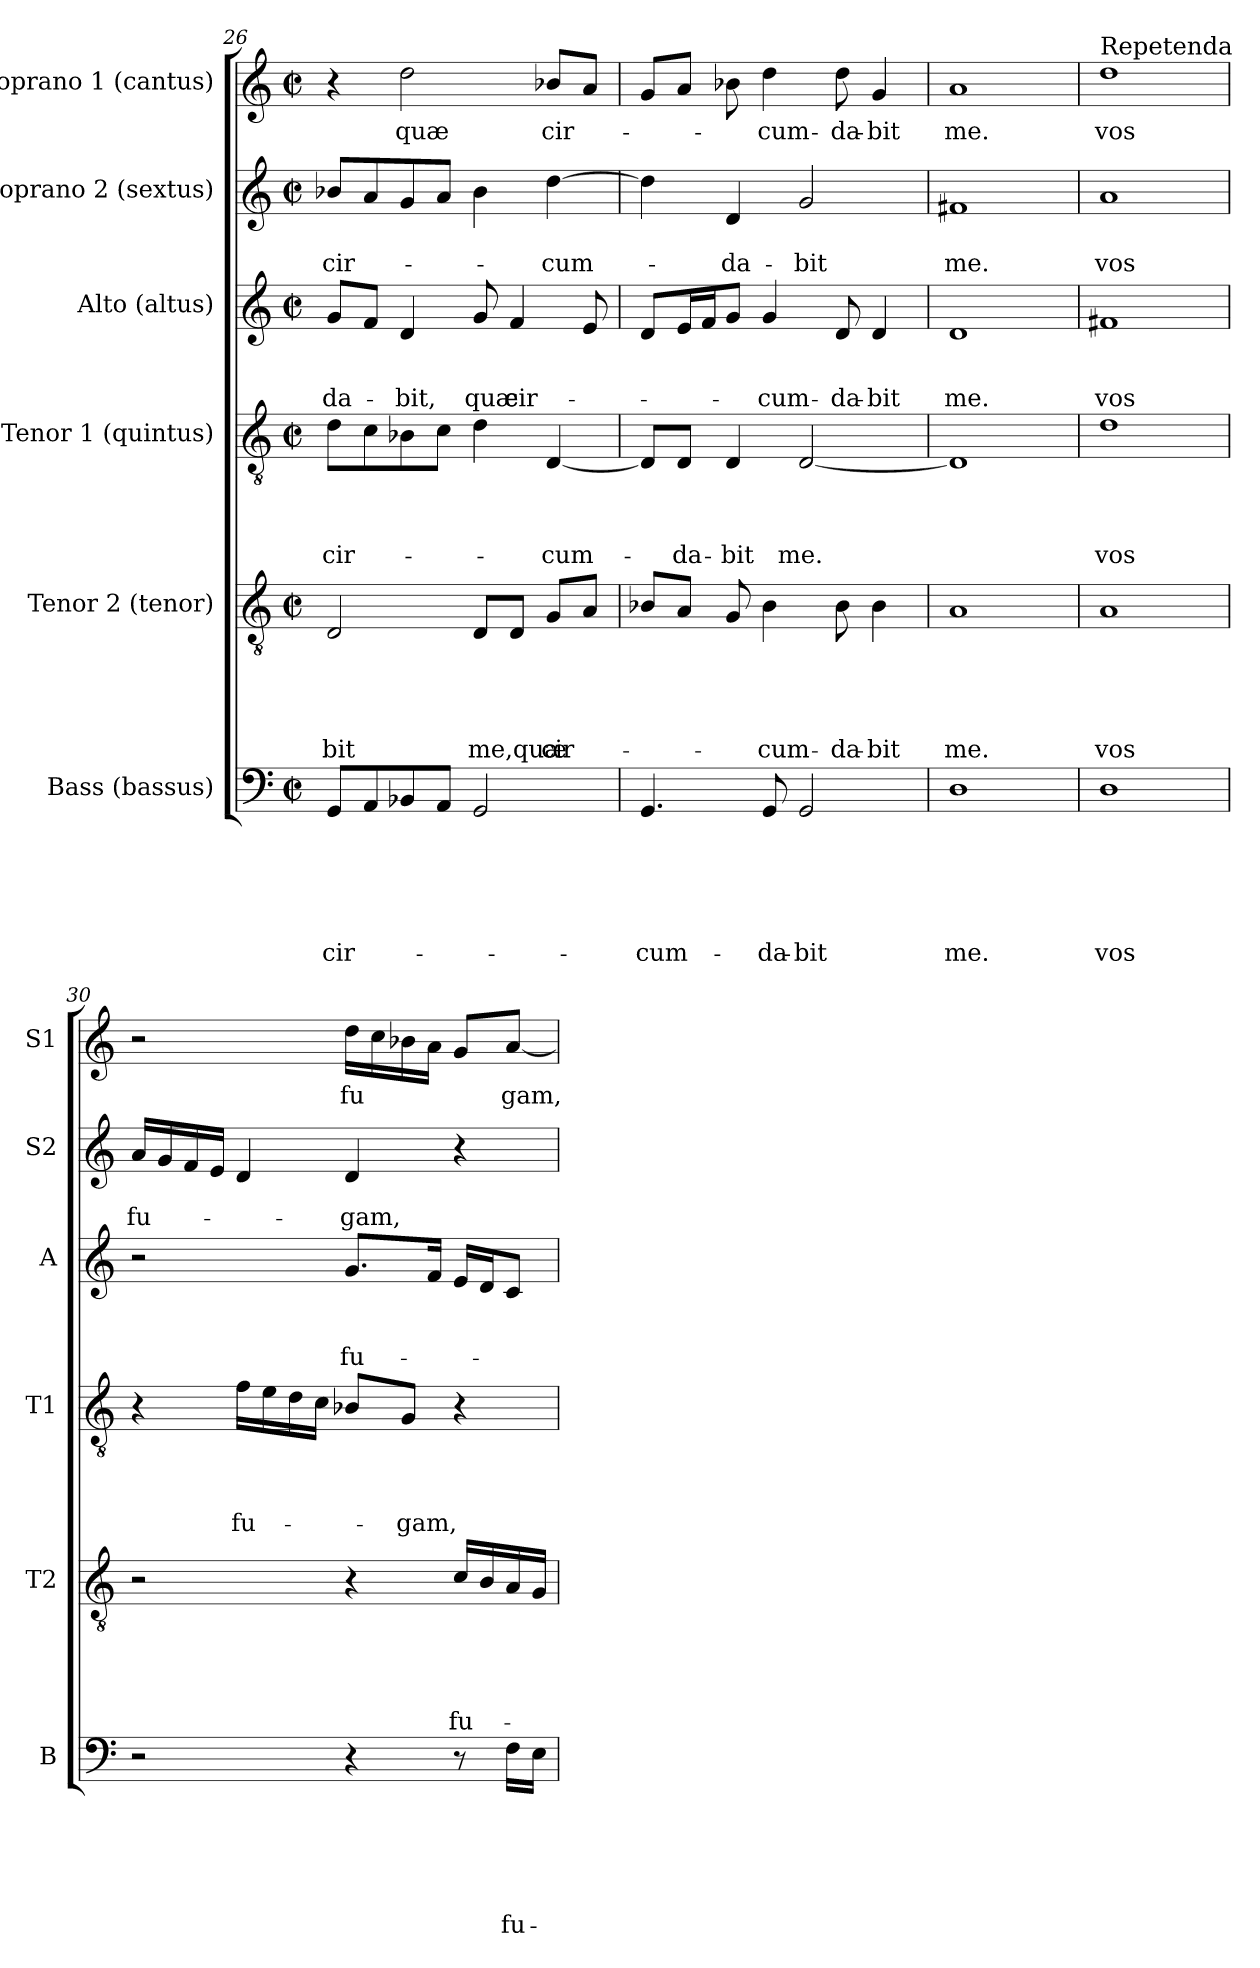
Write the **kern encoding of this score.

**kern	**text	**text	**text	**text	**text	**text	**kern	**text	**text	**text	**text	**text	**kern	**text	**text	**text	**text	**kern	**text	**text	**text	**kern	**text	**text	**kern	**text
*part6	*part6	*part6	*part6	*part6	*part6	*part6	*part5	*part5	*part5	*part5	*part5	*part5	*part4	*part4	*part4	*part4	*part4	*part3	*part3	*part3	*part3	*part2	*part2	*part2	*part1	*part1
*staff6	*staff6	*staff6	*staff6	*staff6	*staff6	*staff6	*staff5	*staff5	*staff5	*staff5	*staff5	*staff5	*staff4	*staff4	*staff4	*staff4	*staff4	*staff3	*staff3	*staff3	*staff3	*staff2	*staff2	*staff2	*staff1	*staff1
*I"Bass (bassus)	*	*	*	*	*	*	*I"Tenor 2 (tenor)	*	*	*	*	*	*I"Tenor 1 (quintus)	*	*	*	*	*I"Alto (altus)	*	*	*	*I"Soprano 2 (sextus)	*	*	*I"Soprano 1 (cantus)	*
*I'B	*	*	*	*	*	*	*I'T2	*	*	*	*	*	*I'T1	*	*	*	*	*I'A	*	*	*	*I'S2	*	*	*I'S1	*
*clefF4	*	*	*	*	*	*	*clefGv2	*	*	*	*	*	*clefGv2	*	*	*	*	*clefG2	*	*	*	*clefG2	*	*	*clefG2	*
*k[]	*	*	*	*	*	*	*k[]	*	*	*	*	*	*k[]	*	*	*	*	*k[]	*	*	*	*k[]	*	*	*k[]	*
*C:	*	*	*	*	*	*	*C:	*	*	*	*	*	*C:	*	*	*	*	*C:	*	*	*	*C:	*	*	*C:	*
*M2/2	*	*	*	*	*	*	*M2/2	*	*	*	*	*	*M2/2	*	*	*	*	*M2/2	*	*	*	*M2/2	*	*	*M2/2	*
*met(c|)	*	*	*	*	*	*	*met(c|)	*	*	*	*	*	*met(c|)	*	*	*	*	*met(c|)	*	*	*	*met(c|)	*	*	*met(c|)	*
=26	=26	=26	=26	=26	=26	=26	=26	=26	=26	=26	=26	=26	=26	=26	=26	=26	=26	=26	=26	=26	=26	=26	=26	=26	=26	=26
!	!	!	!	!	!	!LO:LY:b	!	!	!	!	!	!LO:LY:b	!	!	!	!	!LO:LY:b	!	!	!	!LO:LY:b	!	!	!LO:LY:b	!	!
8GG/L	.	.	.	.	.	cir-	2D/	.	.	.	.	-bit	8d\L	.	.	.	cir-	8g/L	.	.	-da-	8b-X/L	.	cir-	4r	.
8AA/	.	.	.	.	.	.	.	.	.	.	.	.	8c\	.	.	.	.	8f/J	.	.	.	8a/	.	.	.	.
!	!	!	!	!	!	!	!	!	!	!	!	!	!	!	!	!	!	!	!	!	!LO:LY:b	!	!	!	!	!LO:LY:b
8BB-X/	.	.	.	.	.	.	.	.	.	.	.	.	8B-X\	.	.	.	.	4d/	.	.	-bit,	8g/	.	.	2dd\	quæ
8AA/J	.	.	.	.	.	.	.	.	.	.	.	.	8c\J	.	.	.	.	.	.	.	.	8a/J	.	.	.	.
!	!	!	!	!	!	!	!	!	!	!	!	!LO:LY:b	!	!	!	!	!	!	!	!	!LO:LY:b	!	!	!	!	!
2GG/	.	.	.	.	.	.	8D/L	.	.	.	.	me,quæ	4d\	.	.	.	.	8g/	.	.	quæ	4b-\	.	.	.	.
!	!	!	!	!	!	!	!	!	!	!	!	!	!	!	!	!	!	!	!	!	!LO:LY:b	!	!	!	!	!
.	.	.	.	.	.	.	8D/J	.	.	.	.	.	.	.	.	.	.	4f/	.	.	cir-	.	.	.	.	.
!	!	!	!	!	!	!	!	!	!	!	!	!LO:LY:b	!	!	!	!	!LO:LY:b	!	!	!	!	!	!	!LO:LY:b	!	!LO:LY:b
.	.	.	.	.	.	.	8G/L	.	.	.	.	cir-	[<4D/	.	.	.	-cum-	.	.	.	.	[>4dd\	.	-cum-	8b-X/L	cir-
.	.	.	.	.	.	.	8A/J	.	.	.	.	.	.	.	.	.	.	8e/	.	.	.	.	.	.	8a/J	.
=27	=27	=27	=27	=27	=27	=27	=27	=27	=27	=27	=27	=27	=27	=27	=27	=27	=27	=27	=27	=27	=27	=27	=27	=27	=27	=27
!	!	!	!	!	!	!LO:LY:b	!	!	!	!	!	!	!	!	!	!	!	!	!	!	!	!	!	!	!	!
4.GG/	.	.	.	.	.	-cum-	8B-X/L	.	.	.	.	.	8D/L]	.	.	.	.	8d/L	.	.	.	4dd\]	.	.	8g/L	.
!	!	!	!	!	!	!	!	!	!	!	!	!	!	!	!	!	!LO:LY:b	!	!	!	!	!	!	!	!	!
.	.	.	.	.	.	.	8A/J	.	.	.	.	.	8D/J	.	.	.	-da-	16e/L	.	.	.	.	.	.	8a/J	.
.	.	.	.	.	.	.	.	.	.	.	.	.	.	.	.	.	.	16f/J	.	.	.	.	.	.	.	.
!	!	!	!	!	!	!	!	!	!	!	!	!	!	!	!	!	!LO:LY:b	!	!	!	!	!	!	!LO:LY:b	!	!
.	.	.	.	.	.	.	8G/	.	.	.	.	.	4D/	.	.	.	-bit	8g/J	.	.	.	4d/	.	-da-	8b-X\	.
!	!	!	!	!	!	!LO:LY:b	!	!	!	!	!	!LO:LY:b	!	!	!	!	!	!	!	!	!LO:LY:b	!	!	!	!	!LO:LY:b
8GG/	.	.	.	.	.	-da-	4B-\	.	.	.	.	-cum-	.	.	.	.	.	4g/	.	.	-cum-	.	.	.	4dd\	-cum-
!	!	!	!	!	!	!LO:LY:b	!	!	!	!	!	!	!	!	!	!	!LO:LY:b	!	!	!	!	!	!	!LO:LY:b	!	!
2GG/	.	.	.	.	.	-bit	.	.	.	.	.	.	[<2D/	.	.	.	me.	.	.	.	.	2g/	.	-bit	.	.
!	!	!	!	!	!	!	!	!	!	!	!	!LO:LY:b	!	!	!	!	!	!	!	!	!LO:LY:b	!	!	!	!	!LO:LY:b
.	.	.	.	.	.	.	8B-\	.	.	.	.	-da-	.	.	.	.	.	8d/	.	.	-da-	.	.	.	8dd\	-da-
!	!	!	!	!	!	!	!	!	!	!	!	!LO:LY:b	!	!	!	!	!	!	!	!	!LO:LY:b	!	!	!	!	!LO:LY:b
.	.	.	.	.	.	.	4B-\	.	.	.	.	-bit	.	.	.	.	.	4d/	.	.	-bit	.	.	.	4g/	-bit
=28	=28	=28	=28	=28	=28	=28	=28	=28	=28	=28	=28	=28	=28	=28	=28	=28	=28	=28	=28	=28	=28	=28	=28	=28	=28	=28
!	!	!	!	!	!	!LO:LY:b	!	!	!	!	!	!LO:LY:b	!	!	!	!	!	!	!	!	!LO:LY:b	!	!	!LO:LY:b	!	!LO:LY:b
1D	.	.	.	.	.	me.	1A	.	.	.	.	me.	1D]	.	.	.	.	1d	.	.	me.	1f#X	.	me.	1a	me.
!!LO:LB:g=z
=29	=29	=29	=29	=29	=29	=29	=29	=29	=29	=29	=29	=29	=29	=29	=29	=29	=29	=29	=29	=29	=29	=29	=29	=29	=29	=29
!	!	!	!	!	!	!	!	!	!	!	!	!	!	!	!	!	!	!	!	!	!	!	!	!	!LO:TX:a:t=Repetenda	!
!	!	!	!	!	!	!LO:LY:b	!	!	!	!	!	!LO:LY:b	!	!	!	!	!LO:LY:b	!	!	!	!LO:LY:b	!	!	!LO:LY:b	!	!LO:LY:b
1D	.	.	.	.	.	vos	1A	.	.	.	.	vos	1d	.	.	.	vos	1f#X	.	.	vos	1a	.	vos	1dd	vos
=30	=30	=30	=30	=30	=30	=30	=30	=30	=30	=30	=30	=30	=30	=30	=30	=30	=30	=30	=30	=30	=30	=30	=30	=30	=30	=30
!	!	!	!	!	!	!	!	!	!	!	!	!	!	!	!	!	!	!	!	!	!	!	!	!LO:LY:b	!	!
2r	.	.	.	.	.	.	2r	.	.	.	.	.	4r	.	.	.	.	2r	.	.	.	16a/LL	.	fu-	2r	.
.	.	.	.	.	.	.	.	.	.	.	.	.	.	.	.	.	.	.	.	.	.	16g/	.	.	.	.
.	.	.	.	.	.	.	.	.	.	.	.	.	.	.	.	.	.	.	.	.	.	16f/	.	.	.	.
.	.	.	.	.	.	.	.	.	.	.	.	.	.	.	.	.	.	.	.	.	.	16e/JJ	.	.	.	.
!	!	!	!	!	!	!	!	!	!	!	!	!	!	!	!	!	!LO:LY:b	!	!	!	!	!	!	!	!	!
.	.	.	.	.	.	.	.	.	.	.	.	.	16f\LL	.	.	.	fu-	.	.	.	.	4d/	.	.	.	.
.	.	.	.	.	.	.	.	.	.	.	.	.	16e\	.	.	.	.	.	.	.	.	.	.	.	.	.
.	.	.	.	.	.	.	.	.	.	.	.	.	16d\	.	.	.	.	.	.	.	.	.	.	.	.	.
.	.	.	.	.	.	.	.	.	.	.	.	.	16c\JJ	.	.	.	.	.	.	.	.	.	.	.	.	.
!	!	!	!	!	!	!	!	!	!	!	!	!	!	!	!	!	!	!	!	!	!LO:LY:b	!	!	!LO:LY:b	!	!LO:LY:b
4r	.	.	.	.	.	.	4r	.	.	.	.	.	8B-X/L	.	.	.	.	8.g/L	.	.	fu-	4d/	.	-gam,	16dd\LL	fu
.	.	.	.	.	.	.	.	.	.	.	.	.	.	.	.	.	.	.	.	.	.	.	.	.	16cc\	.
!	!	!	!	!	!	!	!	!	!	!	!	!	!	!	!	!	!LO:LY:b	!	!	!	!	!	!	!	!	!
.	.	.	.	.	.	.	.	.	.	.	.	.	8G/J	.	.	.	-gam,	.	.	.	.	.	.	.	16b-X\	.
.	.	.	.	.	.	.	.	.	.	.	.	.	.	.	.	.	.	16f/Jk	.	.	.	.	.	.	16a\JJ	.
!	!	!	!	!	!	!	!	!	!	!	!	!LO:LY:b	!	!	!	!	!	!	!	!	!	!	!	!	!	!
8r	.	.	.	.	.	.	16c/LL	.	.	.	.	fu-	4r	.	.	.	.	16e/LL	.	.	.	4r	.	.	8g/L	.
.	.	.	.	.	.	.	16B/	.	.	.	.	.	.	.	.	.	.	16d/J	.	.	.	.	.	.	.	.
!	!	!	!	!	!	!LO:LY:b	!	!	!	!	!	!	!	!	!	!	!	!	!	!	!	!	!	!	!	!LO:LY:b
16F\LL	.	.	.	.	.	fu-	16A/	.	.	.	.	.	.	.	.	.	.	8c/J	.	.	.	.	.	.	[<8a/J	gam,
16E\JJ	.	.	.	.	.	.	16G/JJ	.	.	.	.	.	.	.	.	.	.	.	.	.	.	.	.	.	.	.
=	=	=	=	=	=	=	=	=	=	=	=	=	=	=	=	=	=	=	=	=	=	=	=	=	=	=
*-	*-	*-	*-	*-	*-	*-	*-	*-	*-	*-	*-	*-	*-	*-	*-	*-	*-	*-	*-	*-	*-	*-	*-	*-	*-	*-
